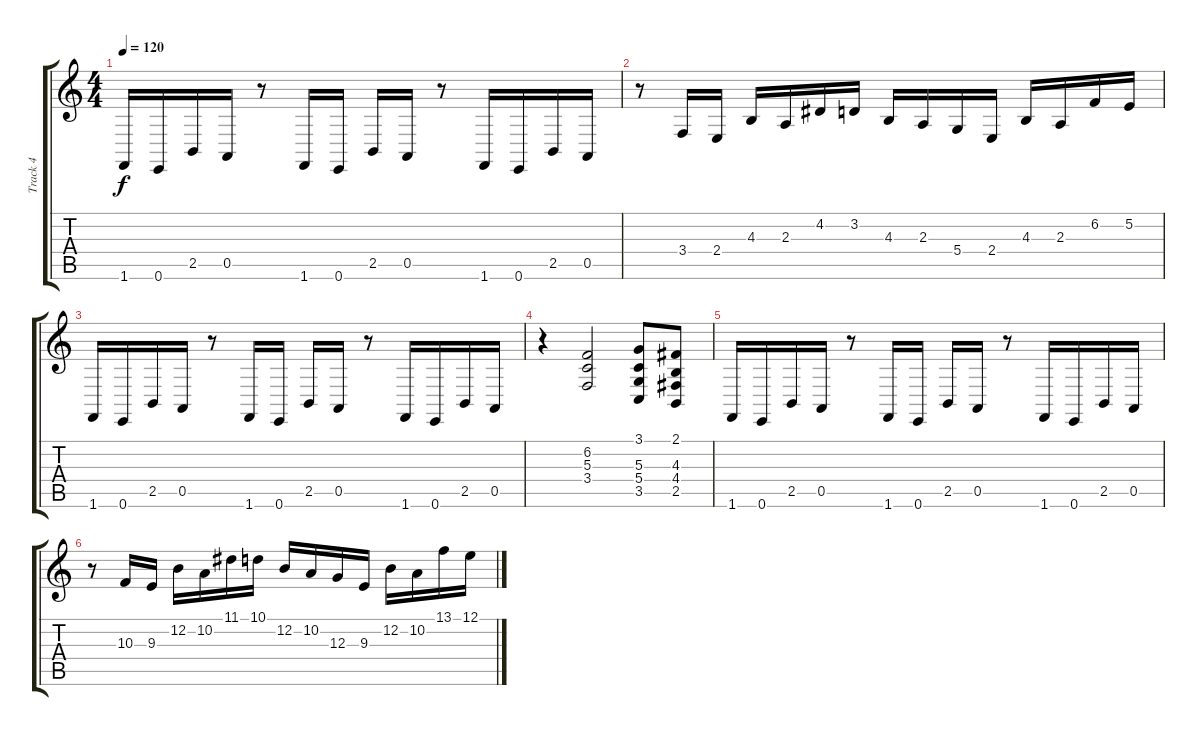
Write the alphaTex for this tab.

\track ("Track 4" "Track 4") {instrument fx8scifi}
\staff {score tabs}
\tuning (E4 B3 G3 D3 A2 E2) {hide}
\ts (4 4)
\tempo 120
\clef g2
\ks c
1.6.16{dy f} 0.6.16 2.5.16 0.5.16 r.8 1.6.16 0.6.16 2.5.16 0.5.16 r.8 1.6.16 0.6.16 2.5.16 0.5.16 |
r.8 3.4.16 2.4.16 4.3.16 2.3.16 4.2.16 3.2.16 4.3.16 2.3.16 5.4.16 2.4.16 4.3.16 2.3.16 6.2.16 5.2.16 |
1.6.16 0.6.16 2.5.16 0.5.16 r.8 1.6.16 0.6.16 2.5.16 0.5.16 r.8 1.6.16 0.6.16 2.5.16 0.5.16 |
r.4 (6.2 5.3 3.4).2 (3.1 5.3 5.4 3.5).8 (2.1 4.3 4.4 2.5).8 |
1.6.16 0.6.16 2.5.16 0.5.16 r.8 1.6.16 0.6.16 2.5.16 0.5.16 r.8 1.6.16 0.6.16 2.5.16 0.5.16 |
r.8 10.3.16 9.3.16 12.2.16 10.2.16 11.1.16 10.1.16 12.2.16 10.2.16 12.3.16 9.3.16 12.2.16 10.2.16 13.1.16 12.1.16
